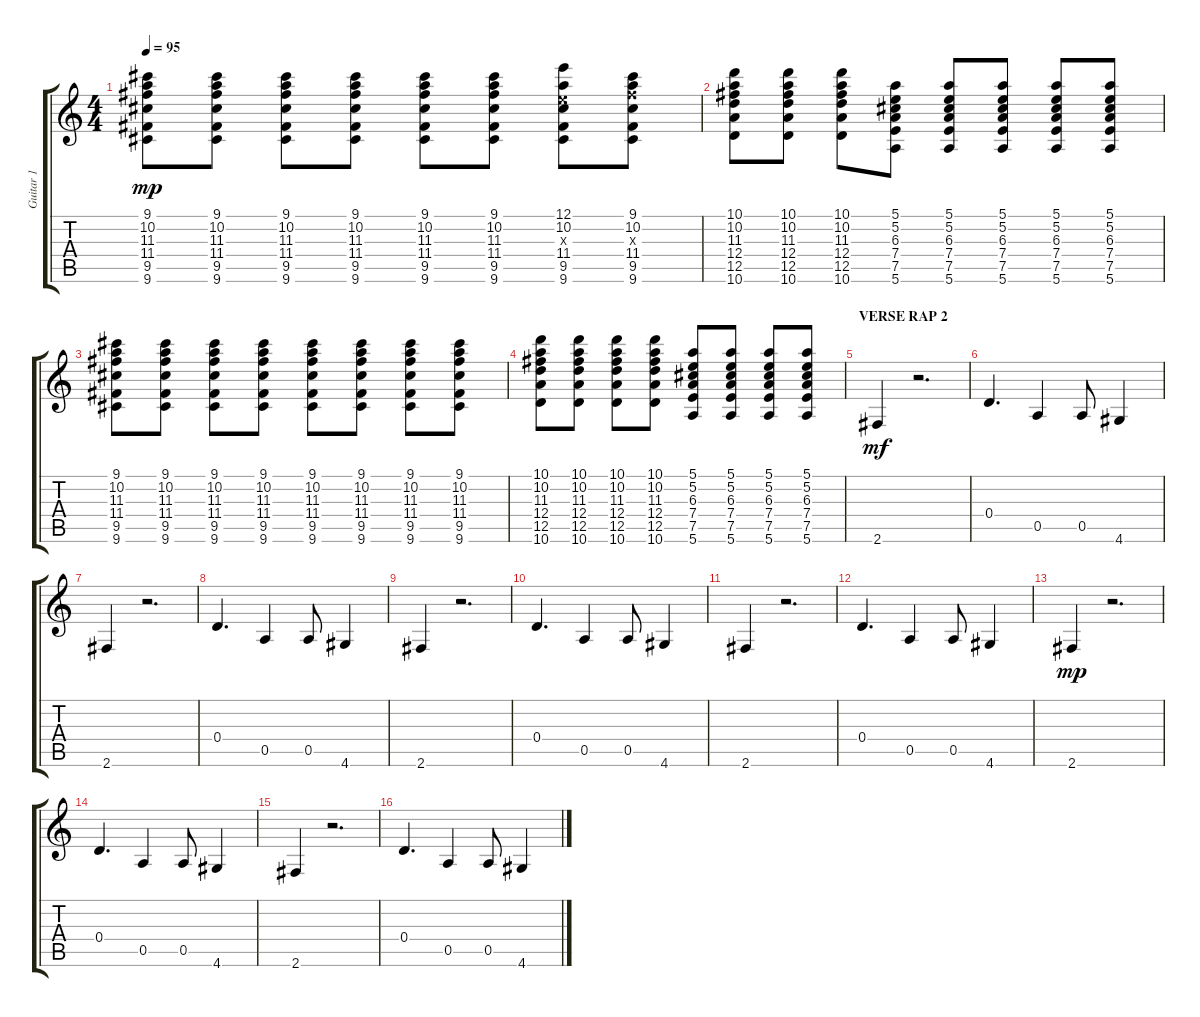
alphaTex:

\track ("Guitar 1" "Guitar 1") {instrument overdrivenguitar}
\staff {score tabs}
\tuning (E4 B3 G3 D3 A2 E2) {hide}
\ts (4 4)
\tempo 95
\clef g2
\ks c
(9.1 10.2 11.3 11.4 9.5 9.6).8{dy mp} (9.1 10.2 11.3 11.4 9.5 9.6).8 (9.1 10.2 11.3 11.4 9.5 9.6).8 (9.1 10.2 11.3 11.4 9.5 9.6).8 (9.1 10.2 11.3 11.4 9.5 9.6).8 (9.1 10.2 11.3 11.4 9.5 9.6).8 (12.1 10.2 9.3{x} 11.4 9.5 9.6).8 (9.1 10.2 11.3{x} 11.4 9.5 9.6).8 |
(10.1 10.2 11.3 12.4 12.5 10.6).8 (10.1 10.2 11.3 12.4 12.5 10.6).8 (10.1 10.2 11.3 12.4 12.5 10.6).8 (5.1 5.2 6.3 7.4 7.5 5.6).8 (5.1 5.2 6.3 7.4 7.5 5.6).8 (5.1 5.2 6.3 7.4 7.5 5.6).8 (5.1 5.2 6.3 7.4 7.5 5.6).8 (5.1 5.2 6.3 7.4 7.5 5.6).8 |
(9.1 10.2 11.3 11.4 9.5 9.6).8 (9.1 10.2 11.3 11.4 9.5 9.6).8 (9.1 10.2 11.3 11.4 9.5 9.6).8 (9.1 10.2 11.3 11.4 9.5 9.6).8 (9.1 10.2 11.3 11.4 9.5 9.6).8 (9.1 10.2 11.3 11.4 9.5 9.6).8 (9.1 10.2 11.3 11.4 9.5 9.6).8 (9.1 10.2 11.3 11.4 9.5 9.6).8 |
(10.1 10.2 11.3 12.4 12.5 10.6).8 (10.1 10.2 11.3 12.4 12.5 10.6).8 (10.1 10.2 11.3 12.4 12.5 10.6).8 (10.1 10.2 11.3 12.4 12.5 10.6).8 (5.1 5.2 6.3 7.4 7.5 5.6).8 (5.1 5.2 6.3 7.4 7.5 5.6).8 (5.1 5.2 6.3 7.4 7.5 5.6).8 (5.1 5.2 6.3 7.4 7.5 5.6).8 |
\section ("" "VERSE RAP 2")
2.6.4{dy mf} r.2{d} |
0.4.4{d} 0.5.4 0.5.8 4.6.4 |
2.6.4 r.2{d} |
0.4.4{d} 0.5.4 0.5.8 4.6.4 |
2.6.4 r.2{d} |
0.4.4{d} 0.5.4 0.5.8 4.6.4 |
2.6.4 r.2{d} |
0.4.4{d} 0.5.4 0.5.8 4.6.4 |
2.6.4{dy mp} r.2{d} |
0.4.4{d} 0.5.4 0.5.8 4.6.4 |
2.6.4 r.2{d} |
0.4.4{d} 0.5.4 0.5.8 4.6.4
